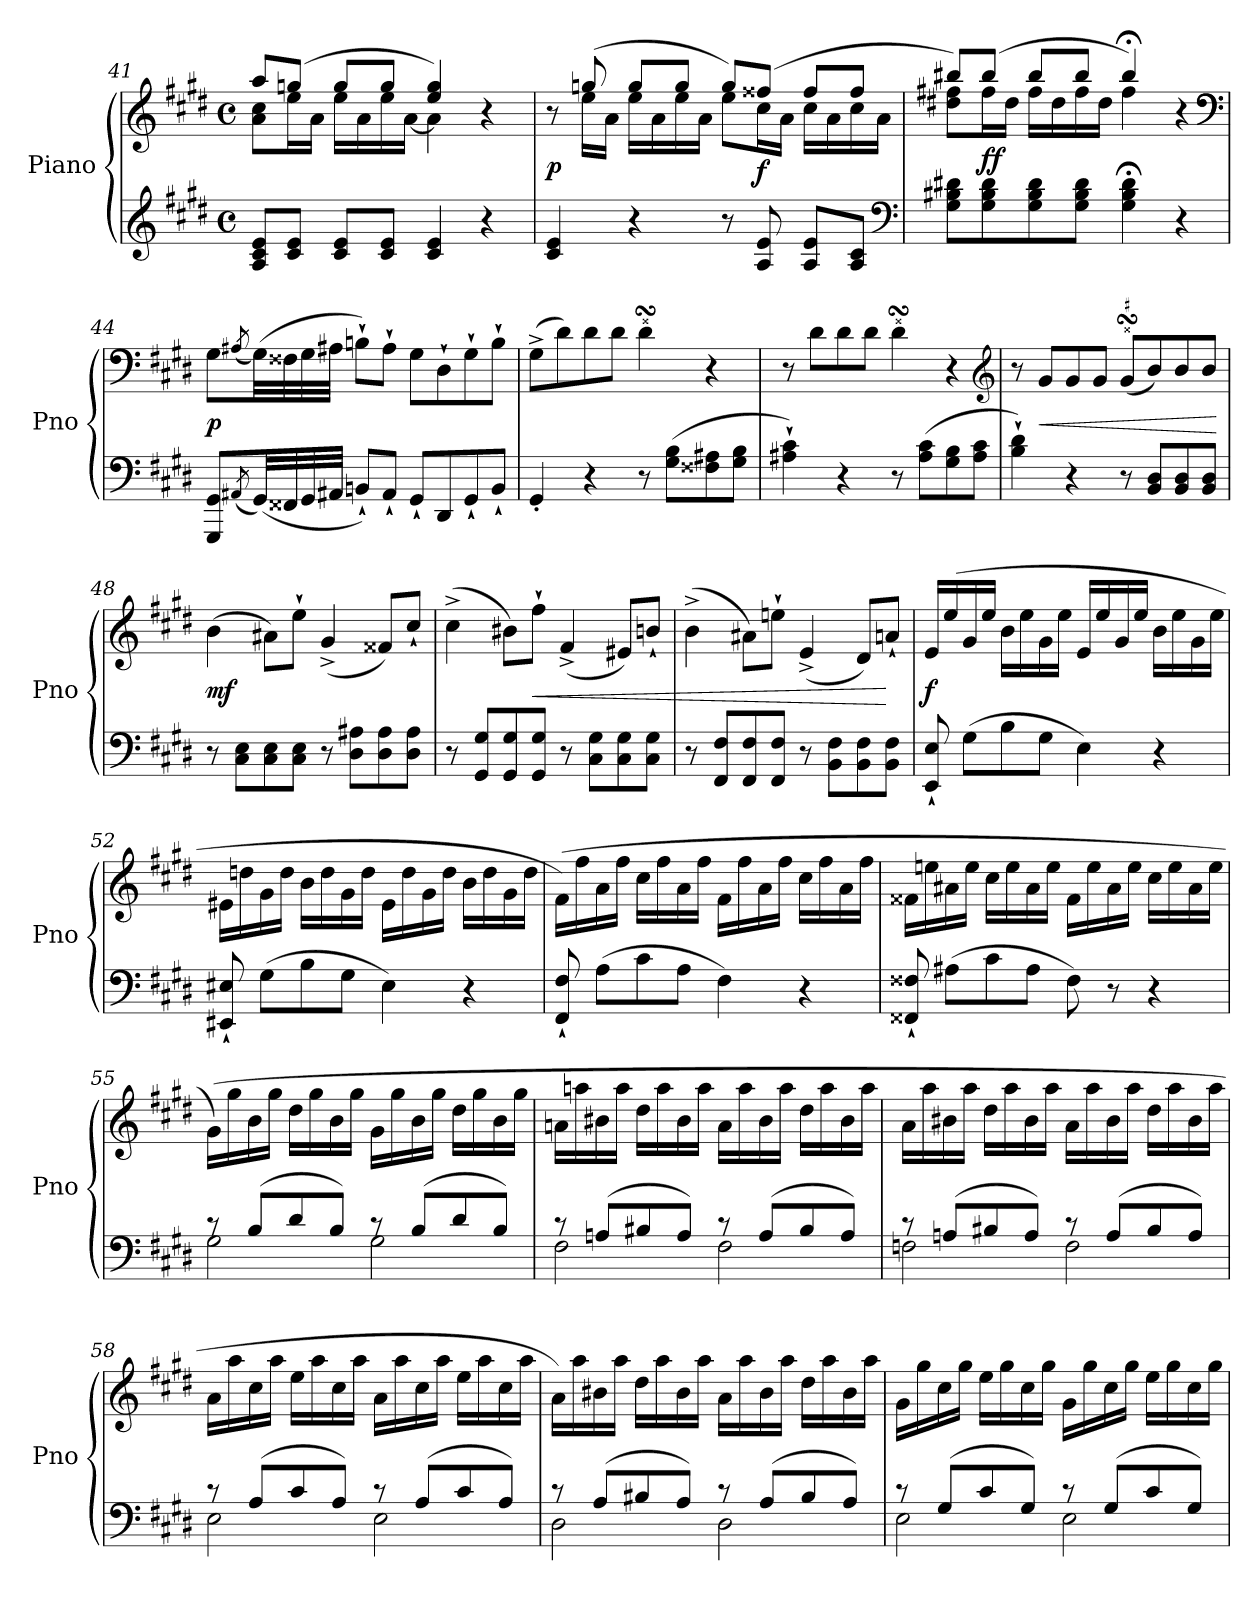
**kern	**kern	**dynam
*part1	*part1	*part1
*staff2	*staff1	*staff1/2
*I"Piano	*	*
*I'Pno	*	*
*clefG2	*clefG2	*
*k[f#c#g#d#]	*k[f#c#g#d#]	*
*M4/4	*M4/4	*
*met(c)	*met(c)	*
=41	=41	=41
*	*^	*
8A 8c# 8eL	8aaL	8a 8cc#L	.
8c# 8eJ	(8ggnJ	16eeL	.
.	.	16aJJ	.
8c# 8eL	8ggL	16eeLL	.
.	.	16a	.
8c# 8eJ	8ggJ	16ee	.
.	.	[16aJJ	.
4c# 4e	4ee 4gg)	4a]	.
4r	4r	4ryy	.
=42	=42	=42	=42
4c# 4e	8r	8ryy	p
.	(8ggn	16eeLL	.
.	.	16aJJ	.
4r	8ggL	16eeLL	.
.	.	16a	.
.	8ggJ	16ee	.
.	.	16aJJ	.
8r	8ggL)	8eeL	.
8A 8e	(8ff##XJ	16cc#L	f
.	.	16aJJ	.
8A 8eL	8ff##L	16cc#LL	.
.	.	16a	.
8A 8c#J	8ff##J	16cc#	.
.	.	16aJJ	.
*clefF4	*	*	*
!!LO:LB:g=z	!!
=43	=43	=43	=43
8G# 8B#X 8d#XL	8bb#XL)	8dd#X 8ff#XL	.
8G# 8B# 8d#	(8bb#J	16ff#L	ff
.	.	16dd#JJ	.
8G# 8B# 8d#	8bb#L	16ff#LL	.
.	.	16dd#	.
8G# 8B# 8d#J	8bb#J	16ff#	.
.	.	16dd#JJ	.
4G#;< 4B#;< 4d#;<	4bb#;<)	4ff#	.
4r	4r	4ryy	.
*	*v	*v	*
*	*clefF4	*
=44	=44	=44
8GGG# 8GG#L	8G#L	p
(8qAA#X	(8qA#X	.
(32GG#LL)	(32G#LL)	.
32FF##X	32F##X	.
32GG#	32G#	.
32AA#XJJJ	32A#XJJJ	.
8BBn`L)	8Bn`L)	.
8AA#`J	8A#`J	.
8GG#`L	8G#L	.
8DD#	8D#`	.
8GG#`	8G#`	.
8BB`J	8B`J	.
=45	=45	=45
4GG#'	(8G#^<L	.
.	8d#)	.
4r	8d#	.
.	8d#J	.
!	!LO:TURN:lacc=##	!
8r	4d#sSss	.
(>8G# 8BL	.	.
8F##X 8A#X	4r	.
8G# 8BJ	.	.
=46	=46	=46
4A#X` 4c#`)	8r	.
.	8d#L	.
4r	8d#	.
.	8d#J	.
!	!LO:TURN:lacc=##	!
8r	4d#sSss	.
(>8A# 8c#L	.	.
8G# 8B	4r	.
8A# 8c#J	.	.
*	*clefG2	*
!!LO:LB:g=z
=47	=47	=47
4B` 4d#`)	8r	.
.	8g#L	<
4r	8g#	.
.	8g#J	.
!	!LO:TURN:uacc=#	!
!	!LO:TURN:lacc=##	!
8r	(8g#sSSsL	.
8BB 8D#L	8b)	.
8BB 8D#	8b	.
8BB 8D#J	8bJ	.
.	.	[
=48	=48	=48
8r	(4b	mf
8C# 8EL	.	.
8C# 8E	8a#XL)	.
8C# 8EJ	8ee`J	.
8r	(4g#^	.
8D# 8A#XL	.	.
8D# 8A#	8f##XL)	.
8D# 8A#J	8cc#`J	.
=49	=49	=49
8r	(4cc#^	.
8GG# 8G#L	.	.
8GG# 8G#	8b#XL)	.
8GG# 8G#J	8ff#`J	<
8r	(4f#^	.
8C# 8G#L	.	.
8C# 8G#	8e#XL)	.
8C# 8G#J	8bn`J	.
=50	=50	=50
8r	(4b^	.
8FF# 8F#L	.	.
8FF# 8F#	8a#XL)	.
8FF# 8F#J	8een`J	.
8r	(4e^	.
8BB 8F#L	.	.
8BB 8F#	8d#L)	.
8BB 8F#J	8an`J	[
=51	=51	=51
8EE` 8E`	16eLL	f
.	(16ee	.
(8G#L	16g#	.
.	16eeJJ	.
8B	16bLL	.
.	16ee	.
8G#J	16g#	.
.	16eeJJ	.
4E)	16eLL	.
.	16ee	.
.	16g#	.
.	16eeJJ	.
4r	16bLL	.
.	16ee	.
.	16g#	.
.	16eeJJ	.
!!LO:LB:g=z
=52	=52	=52
8EE#X` 8E#X`	16e#X\LL	.
.	16ddn\	.
(8G#L	16g#\	.
.	16dd\JJ	.
8B	16bLL	.
.	16dd	.
8G#J	16g#	.
.	16ddJJ	.
4E#)	16e#\LL	.
.	16dd\	.
.	16g#\	.
.	16dd\JJ	.
4r	16bLL	.
.	16dd	.
.	16g#	.
.	16ddJJ	.
=53	=53	=53
8FF#` 8F#`	(16f#LL)	.
.	16ff#	.
(8AL	16a	.
.	16ff#JJ	.
8c#	16cc#LL	.
.	16ff#	.
8AJ	16a	.
.	16ff#JJ	.
4F#)	16f#LL	.
.	16ff#	.
.	16a	.
.	16ff#JJ	.
4r	16cc#LL	.
.	16ff#	.
.	16a	.
.	16ff#JJ	.
=54	=54	=54
8FF##X` 8F##X`	16f##XLL	.
.	16een	.
(8A#XL	16a#X	.
.	16eeJJ	.
8c#	16cc#LL	.
.	16ee	.
8A#J	16a#	.
.	16eeJJ	.
8F##)	16f##LL	.
.	16ee	.
8r	16a#	.
.	16eeJJ	.
4r	16cc#LL	.
.	16ee	.
.	16a#	.
.	16eeJJ	.
!!LO:LB:g=z
=55	=55	=55
*^	*	*
8rc	2G#	(16g#LL)	.
.	.	16gg#	.
(<8BL	.	16b	.
.	.	16gg#JJ	.
8d#	.	16dd#LL	.
.	.	16gg#	.
8BJ)	.	16b	.
.	.	16gg#JJ	.
8rc	2G#	16g#LL	.
.	.	16gg#	.
(<8BL	.	16b	.
.	.	16gg#JJ	.
8d#	.	16dd#LL	.
.	.	16gg#	.
8BJ)	.	16b	.
.	.	16gg#JJ	.
=56	=56	=56	=56
8rc	2F#	16anLL	.
.	.	16aan	.
(<8AnL	.	16b#X	.
.	.	16aaJJ	.
8B#X	.	16dd#LL	.
.	.	16aa	.
8AJ)	.	16b#	.
.	.	16aaJJ	.
8rc	2F#	16aLL	.
.	.	16aa	.
(<8AL	.	16b#	.
.	.	16aaJJ	.
8B#	.	16dd#LL	.
.	.	16aa	.
8AJ)	.	16b#	.
.	.	16aaJJ	.
=57	=57	=57	=57
8rc	2Fn	16aLL	.
.	.	16aa	.
(<8AnL	.	16b#X	.
.	.	16aaJJ	.
8B#X	.	16dd#LL	.
.	.	16aa	.
8AJ)	.	16b#	.
.	.	16aaJJ	.
8rc	2F	16aLL	.
.	.	16aa	.
(<8AL	.	16b#	.
.	.	16aaJJ	.
8B#	.	16dd#LL	.
.	.	16aa	.
8AJ)	.	16b#	.
.	.	16aaJJ	.
!!LO:LB:g=z
=58	=58	=58	=58
8rc	2E	16aLL	.
.	.	16aa	.
(<8AL	.	16cc#	.
.	.	16aaJJ	.
8c#	.	16eeLL	.
.	.	16aa	.
8AJ)	.	16cc#	.
.	.	16aaJJ	.
8rc	2E	16aLL	.
.	.	16aa	.
(<8AL	.	16cc#	.
.	.	16aaJJ	.
8c#	.	16eeLL	.
.	.	16aa	.
8AJ)	.	16cc#	.
.	.	16aaJJ	.
=59	=59	=59	=59
8rc	2D#	16aLL)	.
.	.	16aa	.
(<8AL	.	16b#X	.
.	.	16aaJJ	.
8B#X	.	16dd#LL	.
.	.	16aa	.
8AJ)	.	16b#	.
.	.	16aaJJ	.
8rc	2D#	16aLL	.
.	.	16aa	.
(<8AL	.	16b#	.
.	.	16aaJJ	.
8B#	.	16dd#LL	.
.	.	16aa	.
8AJ)	.	16b#	.
.	.	16aaJJ	.
=60	=60	=60	=60
8rc	2E	16g#LL	.
.	.	16gg#	.
(<8G#L	.	16cc#	.
.	.	16gg#JJ	.
8c#	.	16eeLL	.
.	.	16gg#	.
8G#J)	.	16cc#	.
.	.	16gg#JJ	.
8rc	2E	16g#LL	.
.	.	16gg#	.
(<8G#L	.	16cc#	.
.	.	16gg#JJ	.
8c#	.	16eeLL	.
.	.	16gg#	.
8G#J)	.	16cc#	.
.	.	16gg#JJ	.
*v	*v	*	*
=	=	=
*-	*-	*-
